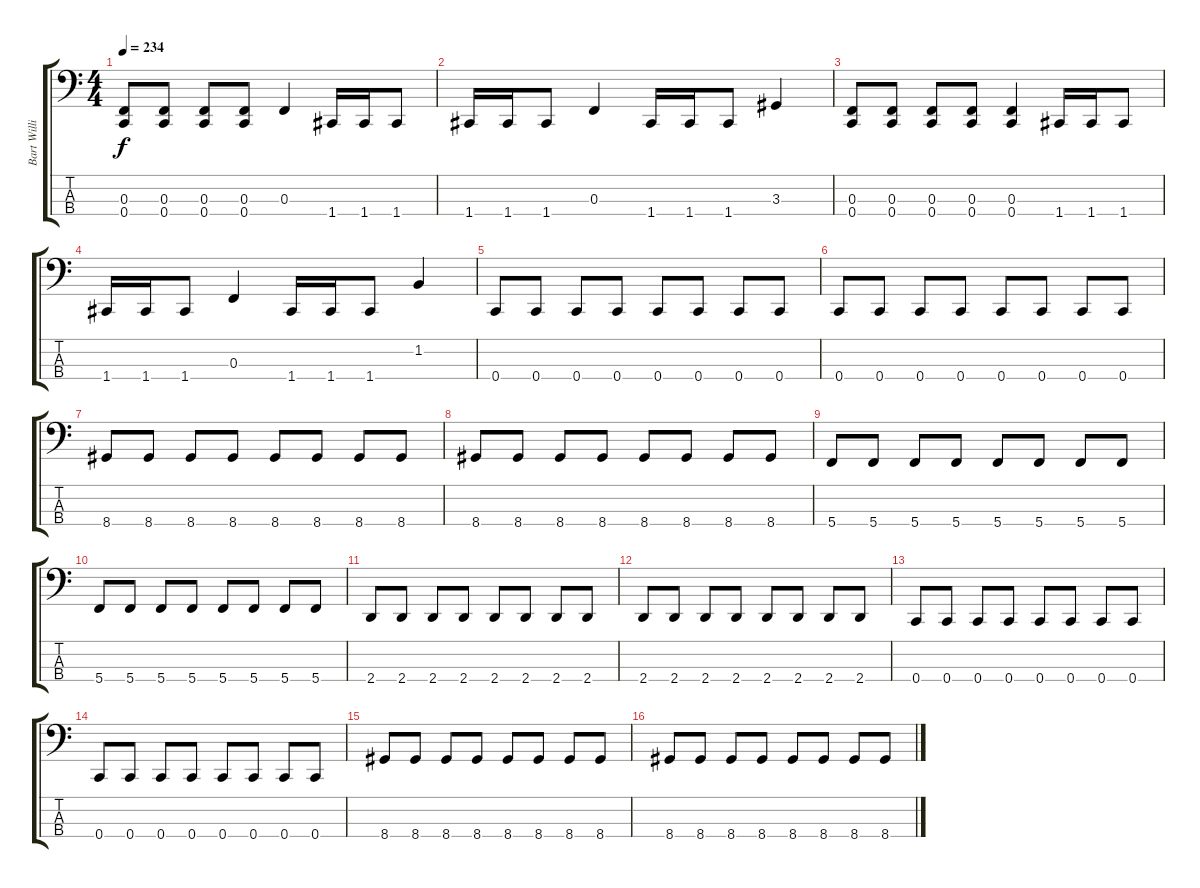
\track ("Bart Williams (Bass)" "Bart Willi") {instrument electricbassfinger}
\staff {score tabs}
\tuning (Eb2 Bb1 F1 C1) {hide}
\ts (4 4)
\tempo 234
\clef f4
\ks c
(0.3 0.4).8{dy f instrument electricbassfinger} (0.3 0.4).8 (0.3 0.4).8 (0.3 0.4).8 0.3.4 1.4.16 1.4.16 1.4.8 |
1.4.16 1.4.16 1.4.8 0.3.4 1.4.16 1.4.16 1.4.8 3.3.4 |
(0.3 0.4).8 (0.3 0.4).8 (0.3 0.4).8 (0.3 0.4).8 (0.3 0.4).4 1.4.16 1.4.16 1.4.8 |
1.4.16 1.4.16 1.4.8 0.3.4 1.4.16 1.4.16 1.4.8 1.2.4 |
0.4.8 0.4.8 0.4.8 0.4.8 0.4.8 0.4.8 0.4.8 0.4.8 |
0.4.8 0.4.8 0.4.8 0.4.8 0.4.8 0.4.8 0.4.8 0.4.8 |
8.4.8 8.4.8 8.4.8 8.4.8 8.4.8 8.4.8 8.4.8 8.4.8 |
8.4.8 8.4.8 8.4.8 8.4.8 8.4.8 8.4.8 8.4.8 8.4.8 |
5.4.8 5.4.8 5.4.8 5.4.8 5.4.8 5.4.8 5.4.8 5.4.8 |
5.4.8 5.4.8 5.4.8 5.4.8 5.4.8 5.4.8 5.4.8 5.4.8 |
2.4.8 2.4.8 2.4.8 2.4.8 2.4.8 2.4.8 2.4.8 2.4.8 |
2.4.8 2.4.8 2.4.8 2.4.8 2.4.8 2.4.8 2.4.8 2.4.8 |
0.4.8 0.4.8 0.4.8 0.4.8 0.4.8 0.4.8 0.4.8 0.4.8 |
0.4.8 0.4.8 0.4.8 0.4.8 0.4.8 0.4.8 0.4.8 0.4.8 |
8.4.8 8.4.8 8.4.8 8.4.8 8.4.8 8.4.8 8.4.8 8.4.8 |
8.4.8 8.4.8 8.4.8 8.4.8 8.4.8 8.4.8 8.4.8 8.4.8
